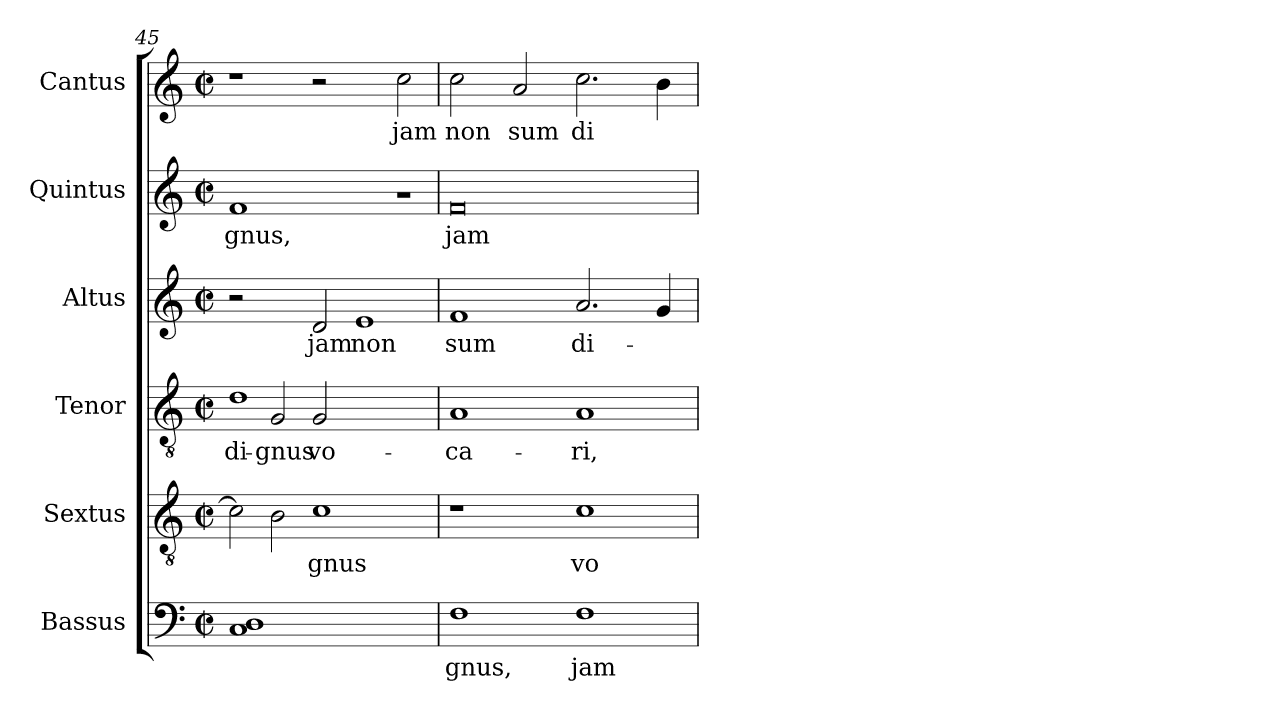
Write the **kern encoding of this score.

**kern	**text	**kern	**text	**kern	**text	**kern	**text	**kern	**text	**kern	**text
*part6	*part6	*part5	*part5	*part4	*part4	*part3	*part3	*part2	*part2	*part1	*part1
*staff6	*staff6	*staff5	*staff5	*staff4	*staff4	*staff3	*staff3	*staff2	*staff2	*staff1	*staff1
*I"Bassus	*	*I"Sextus	*	*I"Tenor	*	*I"Altus	*	*I"Quintus	*	*I"Cantus	*
!!LO:LB:g=z
*clefF4	*	*clefGv2	*	*clefGv2	*	*clefG2	*	*clefG2	*	*clefG2	*
*M2/2	*	*M2/2	*	*M2/2	*	*M2/2	*	*M2/2	*	*M2/2	*
*met(c|)	*	*met(c|)	*	*met(c|)	*	*met(c|)	*	*met(c|)	*	*met(c|)	*
=45	=45	=45	=45	=45	=45	=45	=45	=45	=45	=45	=45
!LO:N:vis=1	!	!LO:N:vis=2	!	!LO:N:vis=1	!LO:LY:b:cj	!	!	!	!LO:LY:b:cj	!LO:N:vis=1	!
4D 4C	.	4c\]	.	4d	di-	2r	.	1f	-gnus,	2r	.
!	!	!LO:N:vis=2	!	!LO:N:vis=2	!LO:LY:b:cj	!	!	!	!	!	!
1ryy	.	4B\	.	4G/	-gnus	.	.	.	.	.	.
!	!	!LO:N:vis=1	!LO:LY:b:cj	!LO:N:vis=2	!LO:LY:b:cj	!LO:N:vis=2	!LO:LY:b:cj	!	!	!	!
.	.	4c	gnus	4G/	vo-	4d/	jam	.	.	2r	.
!	!	!	!	!	!	!LO:N:vis=1	!LO:LY:b:cj	!	!	!	!
.	.	2ryy	.	2ryy	.	4e	non	.	.	.	.
!	!	!	!	!	!	!	!	!LO:N:vis=1	!	!LO:N:vis=2	!LO:LY:b:cj
.	.	.	.	.	.	4ryy	.	4ra	.	4cc\	jam
=46	=46	=46	=46	=46	=46	=46	=46	=46	=46	=46	=46
!	!LO:LY:b:cj	!	!	!	!LO:LY:b:cj	!	!LO:LY:b:cj	!	!LO:LY:b:cj	!	!LO:LY:b:cj
1F	gnus,	1r	.	1A	-ca-	1f	sum	0f	jam	2cc\	non
!	!	!	!	!	!	!	!	!	!	!	!LO:LY:b:cj
.	.	.	.	.	.	.	.	.	.	2a/	sum
!	!LO:LY:b	!	!LO:LY:b:cj	!	!LO:LY:b:cj	!	!LO:LY:b:cj	!	!	!	!LO:LY:b:cj
1F	jam	1c	vo	1A	-ri,	2.a/	di-	.	.	2.cc\	di
.	.	.	.	.	.	4g/	.	.	.	4b\	.
=	=	=	=	=	=	=	=	=	=	=	=
*-	*-	*-	*-	*-	*-	*-	*-	*-	*-	*-	*-
